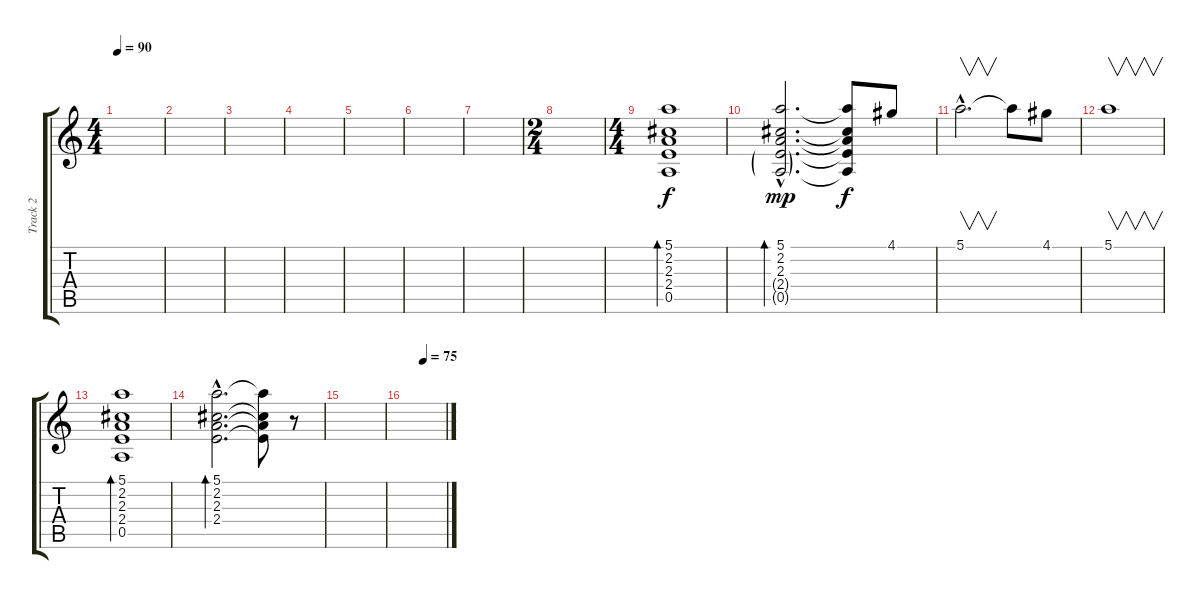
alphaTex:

\track ("Track 2" "Track 2") {instrument acousticguitarsteel}
\staff {score tabs}
\tuning (E4 B3 G3 D3 A2 E2) {hide}
\ts (4 4)
\tempo 90
\clef g2
\ks c
|
|
|
|
|
|
|
\ts (2 4)
|
\ts (4 4)
(5.1 2.2 2.3 2.4 0.5).1{bd 120} |
(5.1{hac} 2.2{hac} 2.3{hac} 2.4{g hac} 0.5{g hac}).2{d bd 120 dy mp} (5.1{t} 2.2{t} 2.3{t} 2.4{t} 0.5{t}).8{dy f} 4.1.8 |
5.1{hac}.2{v d} 5.1{t}.8 4.1.8 |
5.1.1{v} |
(5.1 2.2 2.3 2.4 0.5).1{bd 120} |
(5.1{hac} 2.2{hac} 2.3{hac} 2.4{hac}).2{d bd 120} (5.1{t} 2.2{t} 2.3{t} 2.4{t}).8 r.8 |
|
\tempo (75 0.4583333333333333)
